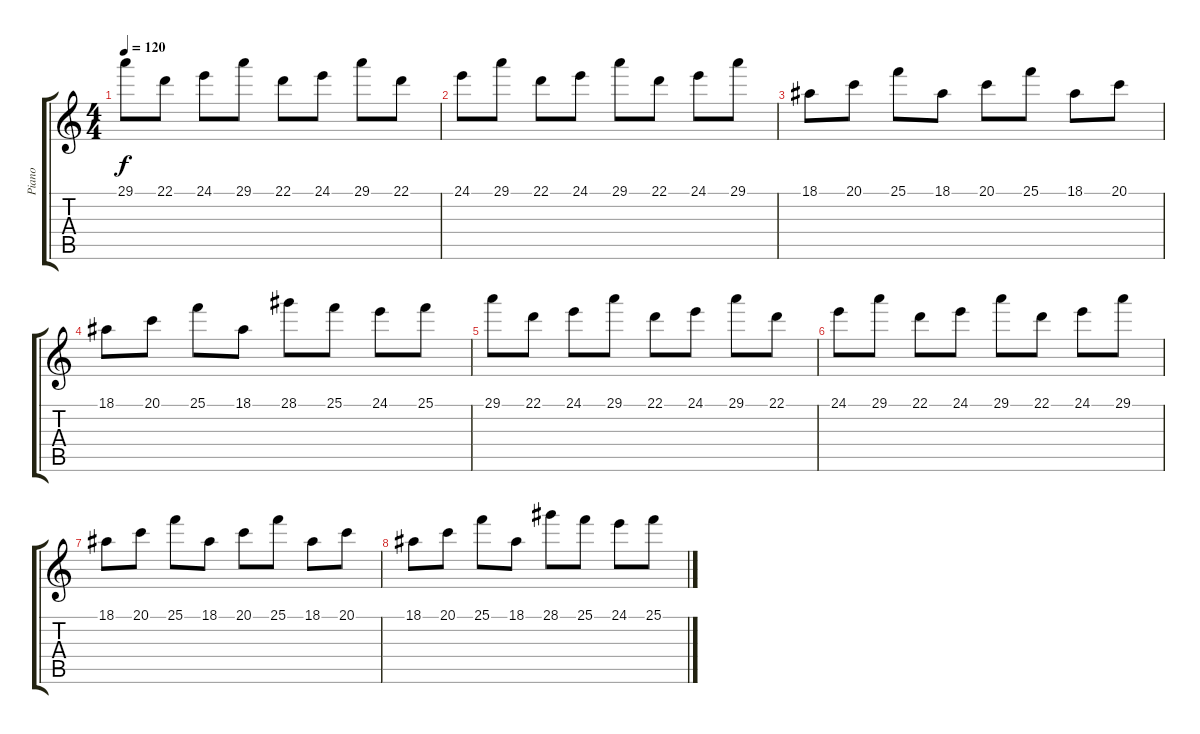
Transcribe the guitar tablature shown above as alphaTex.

\track ("Piano" "Piano") {instrument acousticgrandpiano}
\staff {score tabs}
\tuning (E4 B3 G3 D3 A2 E2) {hide}
\ts (4 4)
\tempo 120
\clef g2
\ks c
29.1.8{dy f} 22.1.8 24.1.8 29.1.8 22.1.8 24.1.8 29.1.8 22.1.8 |
24.1.8 29.1.8 22.1.8 24.1.8 29.1.8 22.1.8 24.1.8 29.1.8 |
18.1.8 20.1.8 25.1.8 18.1.8 20.1.8 25.1.8 18.1.8 20.1.8 |
18.1.8 20.1.8 25.1.8 18.1.8 28.1.8 25.1.8 24.1.8 25.1.8 |
29.1.8 22.1.8 24.1.8 29.1.8 22.1.8 24.1.8 29.1.8 22.1.8 |
24.1.8 29.1.8 22.1.8 24.1.8 29.1.8 22.1.8 24.1.8 29.1.8 |
18.1.8 20.1.8 25.1.8 18.1.8 20.1.8 25.1.8 18.1.8 20.1.8 |
18.1.8 20.1.8 25.1.8 18.1.8 28.1.8 25.1.8 24.1.8 25.1.8
